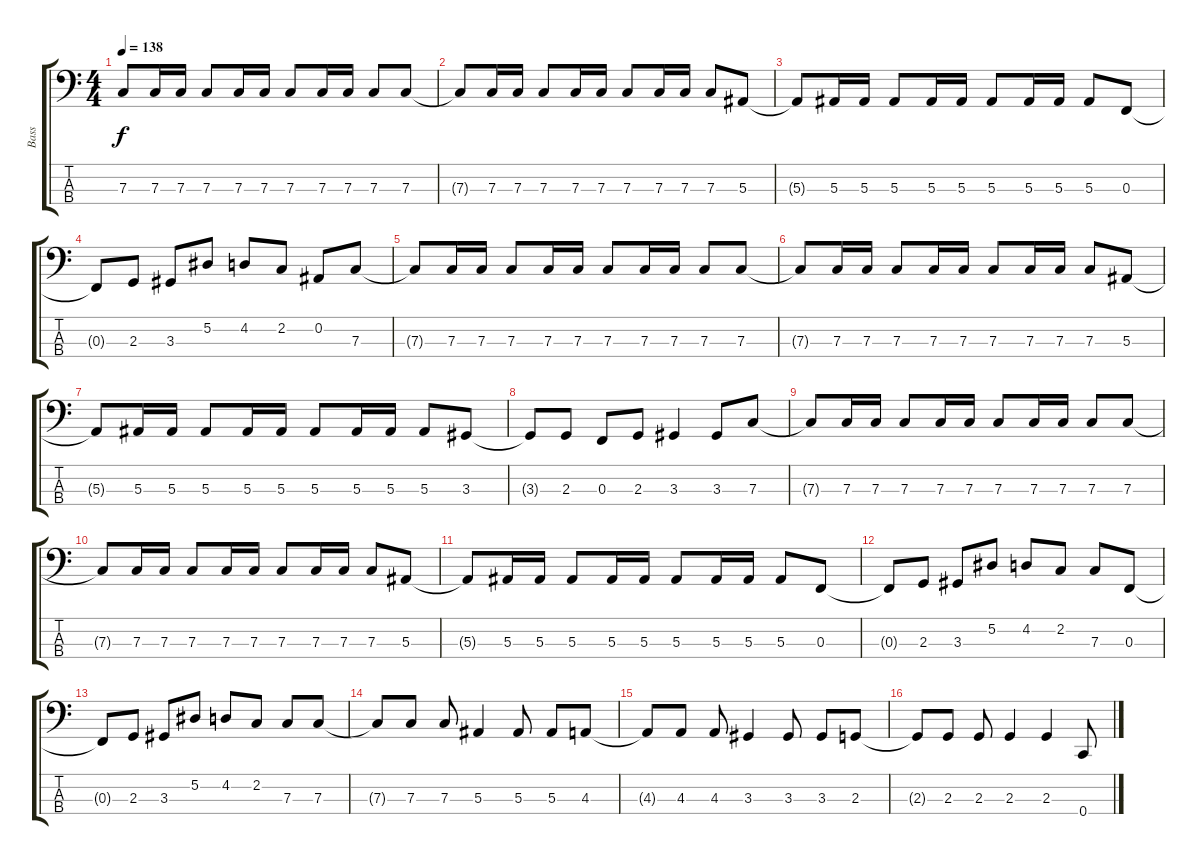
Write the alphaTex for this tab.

\track ("Bass" "Bass") {instrument slapbass1}
\staff {score tabs}
\tuning (Eb2 Bb1 F1 C1) {hide}
\ts (4 4)
\tempo 138
\clef f4
\ks c
7.3{t}.8{dy f} 7.3.16 7.3.16 7.3.8 7.3.16 7.3.16 7.3.8 7.3.16 7.3.16 7.3.8 7.3.8 |
7.3{t}.8 7.3.16 7.3.16 7.3.8 7.3.16 7.3.16 7.3.8 7.3.16 7.3.16 7.3.8 5.3.8 |
5.3{t}.8 5.3.16 5.3.16 5.3.8 5.3.16 5.3.16 5.3.8 5.3.16 5.3.16 5.3.8 0.3.8 |
0.3{t}.8 2.3.8 3.3.8 5.2.8 4.2.8 2.2.8 0.2.8 7.3.8 |
7.3{t}.8 7.3.16 7.3.16 7.3.8 7.3.16 7.3.16 7.3.8 7.3.16 7.3.16 7.3.8 7.3.8 |
7.3{t}.8 7.3.16 7.3.16 7.3.8 7.3.16 7.3.16 7.3.8 7.3.16 7.3.16 7.3.8 5.3.8 |
5.3{t}.8 5.3.16 5.3.16 5.3.8 5.3.16 5.3.16 5.3.8 5.3.16 5.3.16 5.3.8 3.3.8 |
3.3{t}.8 2.3.8 0.3.8 2.3.8 3.3.4 3.3.8 7.3.8 |
7.3{t}.8 7.3.16 7.3.16 7.3.8 7.3.16 7.3.16 7.3.8 7.3.16 7.3.16 7.3.8 7.3.8 |
7.3{t}.8 7.3.16 7.3.16 7.3.8 7.3.16 7.3.16 7.3.8 7.3.16 7.3.16 7.3.8 5.3.8 |
5.3{t}.8 5.3.16 5.3.16 5.3.8 5.3.16 5.3.16 5.3.8 5.3.16 5.3.16 5.3.8 0.3.8 |
0.3{t}.8 2.3.8 3.3.8 5.2.8 4.2.8 2.2.8 7.3.8 0.3.8 |
0.3{t}.8 2.3.8 3.3.8 5.2.8 4.2.8 2.2.8 7.3.8 7.3.8 |
7.3{t}.8 7.3.8 7.3.8 5.3.4 5.3.8 5.3.8 4.3.8 |
4.3{t}.8 4.3.8 4.3.8 3.3.4 3.3.8 3.3.8 2.3.8 |
2.3{t}.8 2.3.8 2.3.8 2.3.4 2.3.4 0.4.8
